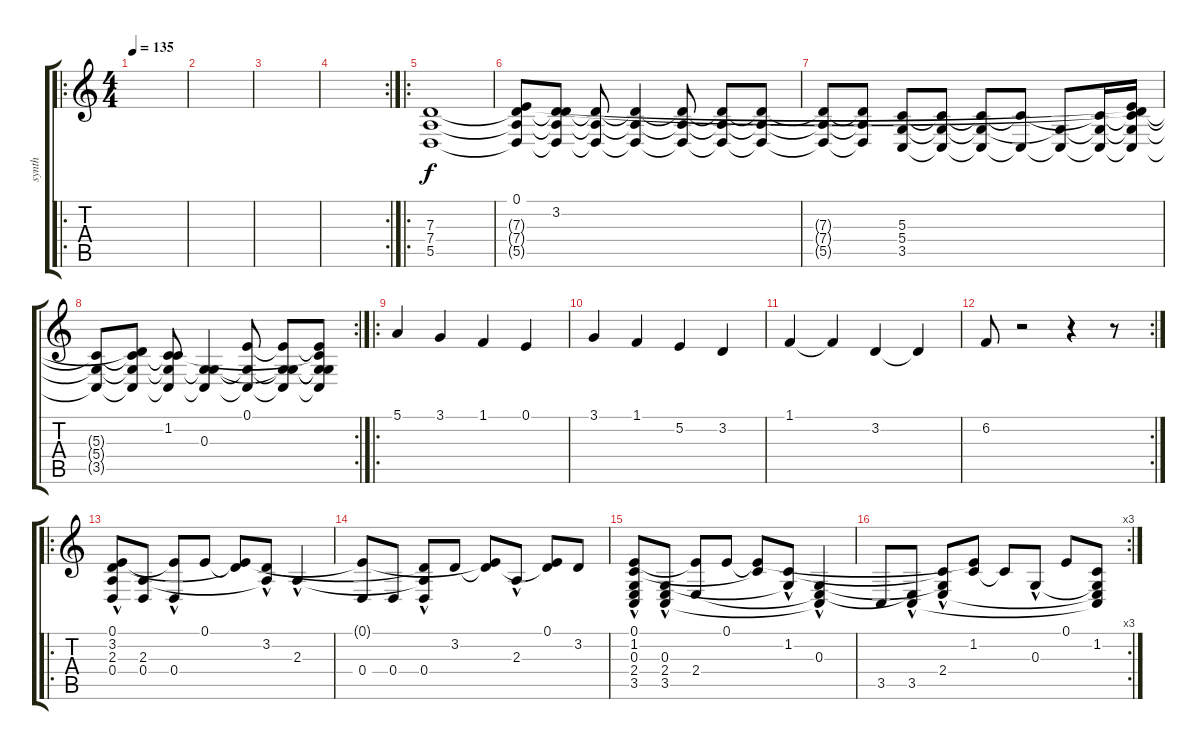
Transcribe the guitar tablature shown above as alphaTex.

\track ("synth" "synth") {instrument electricpiano1}
\staff {score tabs}
\tuning (E4 B3 G3 D3 A2 E2) {hide}
\ro
\ts (4 4)
\tempo 135
\clef g2
\ks c
|
|
|
\rc 2
|
\ro
(7.3 7.4 5.5).1 |
(0.1 7.3{t} 7.4{t} 5.5{t}).8 (3.2 7.3{t} 7.4{t} 5.5{t}).8 (7.3{t} 7.4{t} 5.5{t}).8 (7.3{t} 7.4{t} 5.5{t}).4 (7.3{t} 7.4{t} 5.5{t}).8 (7.3{t} 7.4{t} 5.5{t}).8 (7.3{t} 7.4{t} 5.5{t}).8 |
(7.3{t} 7.4{t} 5.5{t}).8 (7.3{t} 7.4{t} 5.5{t}).8 (5.3 5.4 3.5).8 (5.3{t} 5.4{t} 3.5{t}).8 (5.3{t} 5.4{t} 3.5{t}).8 (5.3{t} 3.5{t}).8 (5.4{t} 3.5{t}).8 (5.3{t} 5.4{t} 3.5{t}).16 (0.1{t} 3.2{t} 5.3{t} 5.4{t} 3.5{t}).16 |
\rc 2
(5.3{t} 5.4{t} 3.5{t}).8 (3.2{t} 5.3{t} 5.4{t} 3.5{t}).8 (1.2 5.3{t} 5.4{t} 3.5{t}).8 (0.3 5.4{t} 3.5{t}).4 (0.1 5.4{t} 3.5{t}).8 (0.1{t} 0.3{t} 5.4{t} 3.5{t}).8 (0.1{t} 1.2{t} 0.3{t} 5.4{t} 3.5{t}).8 |
\ro
5.1.4{instrument honkytonkpiano} 3.1.4 1.1.4 0.1.4 |
3.1.4 1.1.4 5.2.4 3.2.4 |
1.1.4 1.1{t}.4 3.2.4 3.2{t}.4 |
\rc 2
6.2.8 r.2 r.4 r.8 |
\ro
(0.1{hac} 3.2 2.3 0.4).8 (2.3 0.4).8 (0.1{t} 0.4{hac}).8 0.1.8 (0.1{t} 3.2{t}).8 (3.2{hac} 2.3{t}).8 2.3{hac}.4 |
(0.1{t} 0.4).8 0.4.8 (3.2{t} 2.3{t} 0.4{hac}).8 3.2.8 (0.1{t} 3.2{t}).8 2.3{hac}.8 (0.1 3.2{t}).8 3.2.8 |
(0.1{hac} 1.2 0.3 2.4 3.5).8 (0.3 2.4 3.5{hac}).8 (0.1{t} 2.4).8 0.1.8 (0.1{t} 1.2{t}).8 (1.2{hac} 0.3{t}).8 (0.3{hac} 2.4{t} 3.5{t}).4 |
\rc 3
3.5.8 (2.4{t} 3.5{hac}).8 (1.2{t} 0.3{t} 2.4{hac}).8 (0.1{t} 1.2).8 1.2{t}.8 0.3{hac}.8 0.1.8 (1.2 0.3{t} 2.4{t} 3.5{t}).8
